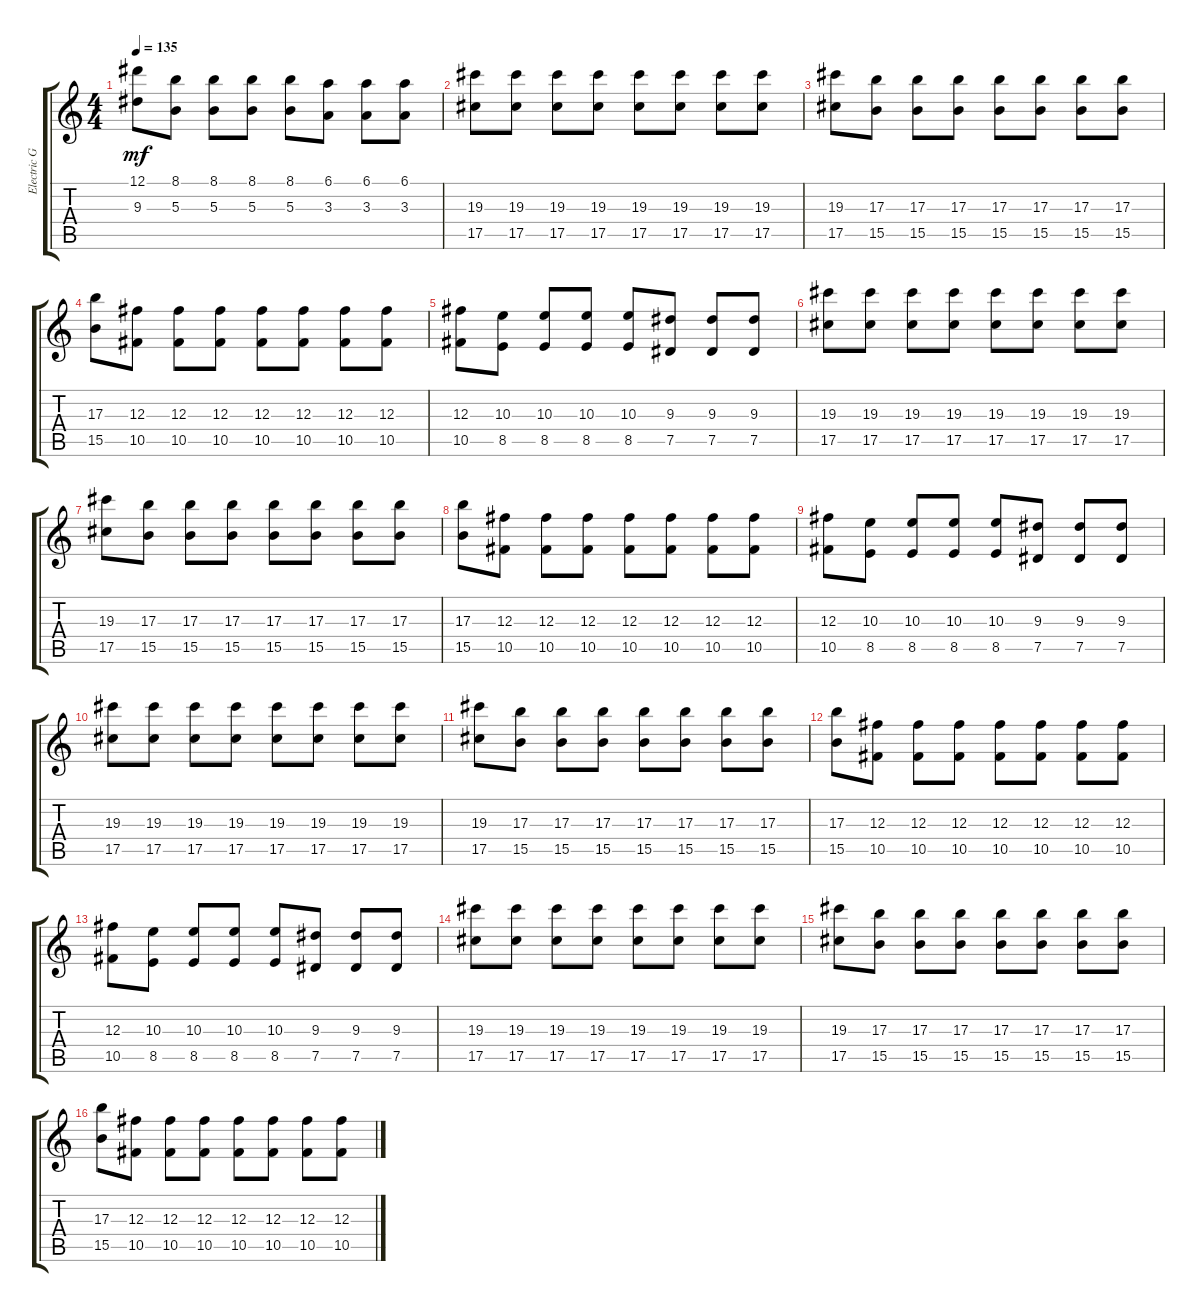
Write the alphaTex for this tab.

\track ("Electric Guitar" "Electric G") {instrument overdrivenguitar}
\staff {score tabs}
\tuning (Eb4 Bb3 Gb3 Db3 Ab2 Db2) {hide}
\ts (4 4)
\tempo 135
\clef g2
\ks c
(12.1 9.3).8{dy mf} (8.1 5.3).8 (8.1 5.3).8 (8.1 5.3).8 (8.1 5.3).8 (6.1 3.3).8 (6.1 3.3).8 (6.1 3.3).8 |
(19.3 17.5).8 (19.3 17.5).8 (19.3 17.5).8 (19.3 17.5).8 (19.3 17.5).8 (19.3 17.5).8 (19.3 17.5).8 (19.3 17.5).8 |
(19.3 17.5).8 (17.3 15.5).8 (17.3 15.5).8 (17.3 15.5).8 (17.3 15.5).8 (17.3 15.5).8 (17.3 15.5).8 (17.3 15.5).8 |
(17.3 15.5).8 (12.3 10.5).8 (12.3 10.5).8 (12.3 10.5).8 (12.3 10.5).8 (12.3 10.5).8 (12.3 10.5).8 (12.3 10.5).8 |
(12.3 10.5).8 (10.3 8.5).8 (10.3 8.5).8 (10.3 8.5).8 (10.3 8.5).8 (9.3 7.5).8 (9.3 7.5).8 (9.3 7.5).8 |
(19.3 17.5).8 (19.3 17.5).8 (19.3 17.5).8 (19.3 17.5).8 (19.3 17.5).8 (19.3 17.5).8 (19.3 17.5).8 (19.3 17.5).8 |
(19.3 17.5).8 (17.3 15.5).8 (17.3 15.5).8 (17.3 15.5).8 (17.3 15.5).8 (17.3 15.5).8 (17.3 15.5).8 (17.3 15.5).8 |
(17.3 15.5).8 (12.3 10.5).8 (12.3 10.5).8 (12.3 10.5).8 (12.3 10.5).8 (12.3 10.5).8 (12.3 10.5).8 (12.3 10.5).8 |
(12.3 10.5).8 (10.3 8.5).8 (10.3 8.5).8 (10.3 8.5).8 (10.3 8.5).8 (9.3 7.5).8 (9.3 7.5).8 (9.3 7.5).8 |
(19.3 17.5).8 (19.3 17.5).8 (19.3 17.5).8 (19.3 17.5).8 (19.3 17.5).8 (19.3 17.5).8 (19.3 17.5).8 (19.3 17.5).8 |
(19.3 17.5).8 (17.3 15.5).8 (17.3 15.5).8 (17.3 15.5).8 (17.3 15.5).8 (17.3 15.5).8 (17.3 15.5).8 (17.3 15.5).8 |
(17.3 15.5).8 (12.3 10.5).8 (12.3 10.5).8 (12.3 10.5).8 (12.3 10.5).8 (12.3 10.5).8 (12.3 10.5).8 (12.3 10.5).8 |
(12.3 10.5).8 (10.3 8.5).8 (10.3 8.5).8 (10.3 8.5).8 (10.3 8.5).8 (9.3 7.5).8 (9.3 7.5).8 (9.3 7.5).8 |
(19.3 17.5).8 (19.3 17.5).8 (19.3 17.5).8 (19.3 17.5).8 (19.3 17.5).8 (19.3 17.5).8 (19.3 17.5).8 (19.3 17.5).8 |
(19.3 17.5).8 (17.3 15.5).8 (17.3 15.5).8 (17.3 15.5).8 (17.3 15.5).8 (17.3 15.5).8 (17.3 15.5).8 (17.3 15.5).8 |
(17.3 15.5).8 (12.3 10.5).8 (12.3 10.5).8 (12.3 10.5).8 (12.3 10.5).8 (12.3 10.5).8 (12.3 10.5).8 (12.3 10.5).8
